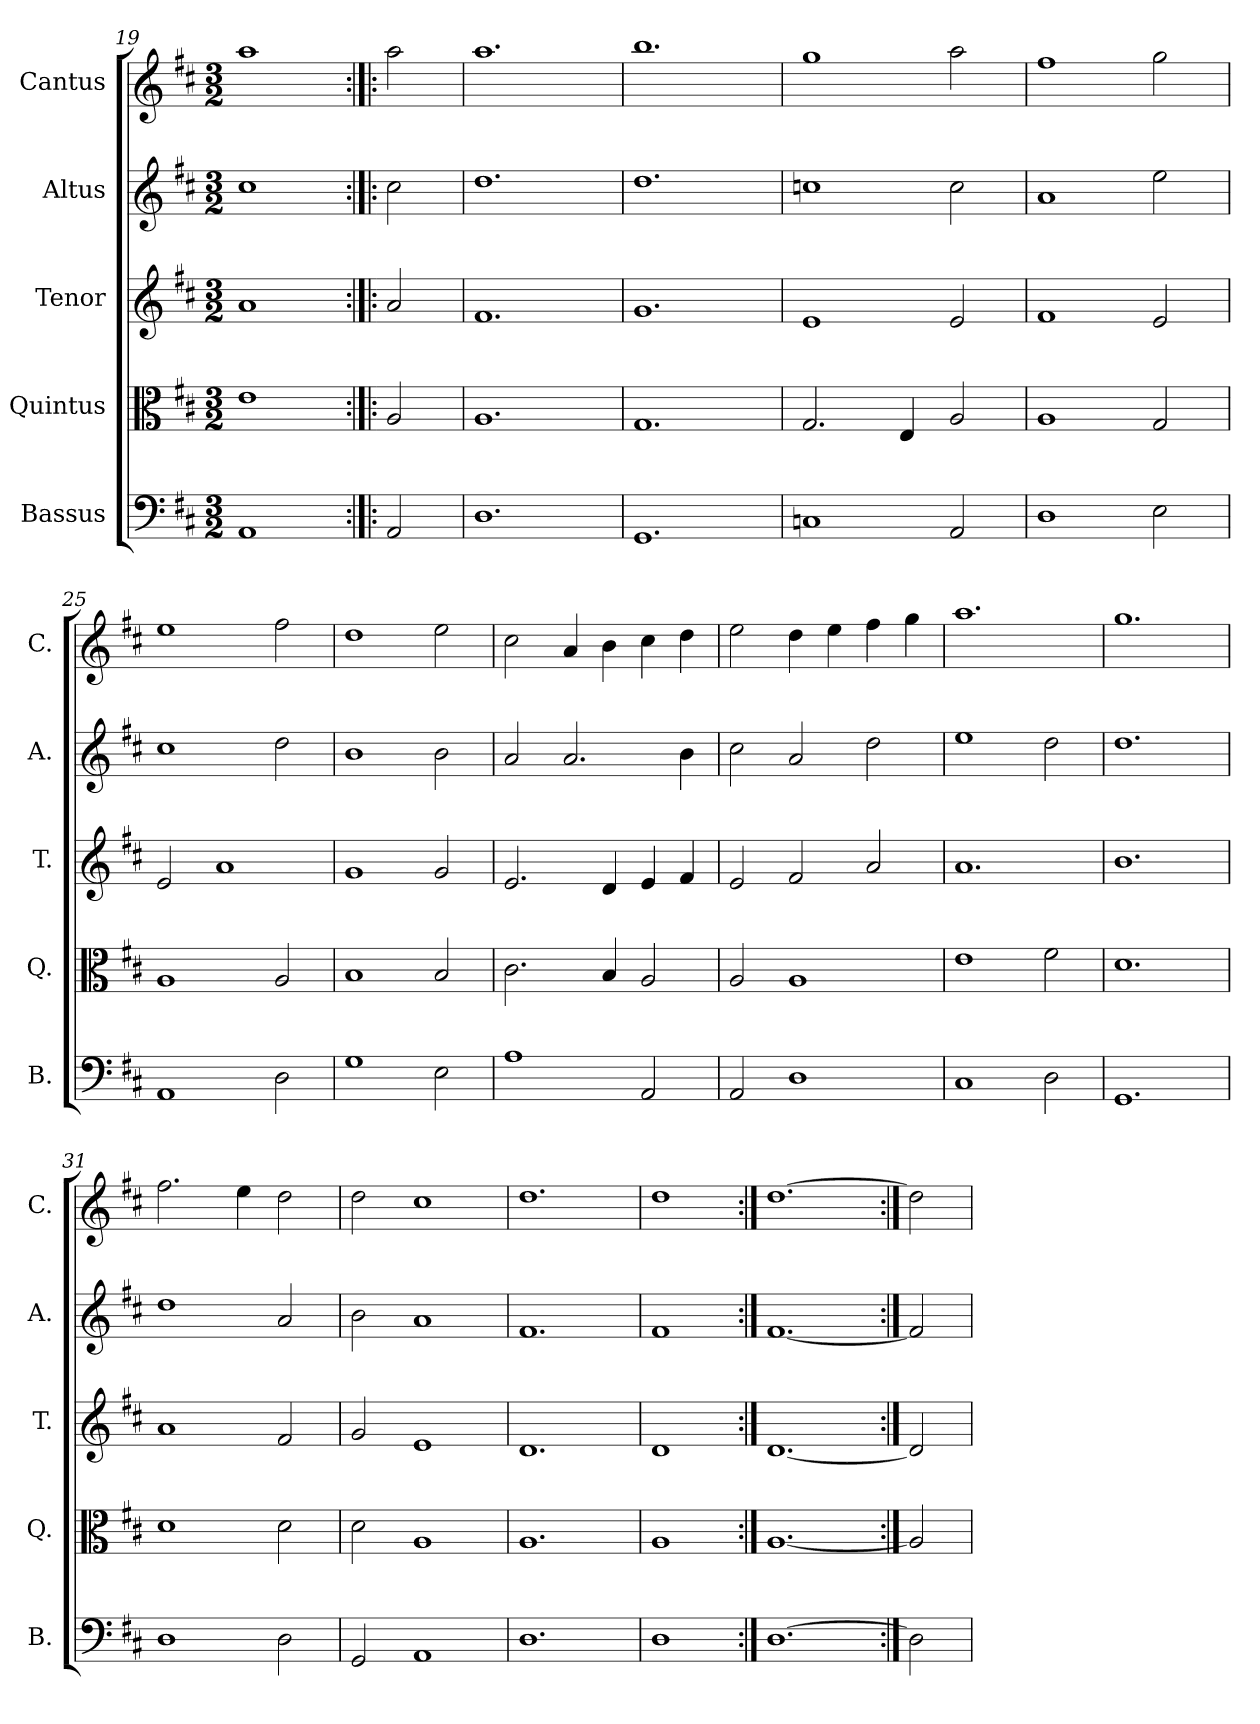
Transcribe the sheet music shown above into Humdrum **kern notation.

**kern	**kern	**kern	**kern	**kern
*part5	*part4	*part3	*part2	*part1
*staff5	*staff4	*staff3	*staff2	*staff1
*I"Bassus	*I"Quintus	*I"Tenor	*I"Altus	*I"Cantus
*I'B.	*I'Q.	*I'T.	*I'A.	*I'C.
*clefF4	*clefC3	*clefG2	*clefG2	*clefG2
*k[f#c#]	*k[f#c#]	*k[f#c#]	*k[f#c#]	*k[f#c#]
*D:	*D:	*D:	*D:	*D:
*M3/2	*M3/2	*M3/2	*M3/2	*M3/2
=19	=19	=19	=19	=19
1AA	1e	1a	1cc#	1aa
=20:|!|:	=20:|!|:	=20:|!|:	=20:|!|:	=20:|!|:
2AA/	2A/	2a/	2cc#\	2aa\
=21	=21	=21	=21	=21
1.D	1.A	1.f#	1.dd	1.aa
=22	=22	=22	=22	=22
1.GG	1.G	1.g	1.dd	1.bb
=23	=23	=23	=23	=23
1Cn	2.G/	1e	1ccn	1gg
.	4E/	.	.	.
2AA/	2A/	2e/	2cc\	2aa\
!!LO:LB:g=z
=24	=24	=24	=24	=24
1D	1A	1f#	1a	1ff#
2E\	2G/	2e/	2ee\	2gg\
=25	=25	=25	=25	=25
1AA	1A	2e/	1cc#	1ee
.	.	1a	.	.
2D\	2A/	.	2dd\	2ff#\
=26	=26	=26	=26	=26
1G	1B	1g	1b	1dd
2E\	2B/	2g/	2b\	2ee\
=27	=27	=27	=27	=27
1A	2.c#\	2.e/	2a/	2cc#\
.	.	.	2.a/	4a/
.	4B/	4d/	.	4b\
2AA/	2A/	4e/	.	4cc#\
.	.	4f#/	4b\	4dd\
=28	=28	=28	=28	=28
2AA/	2A/	2e/	2cc#\	2ee\
1D	1A	2f#/	2a/	4dd\
.	.	.	.	4ee\
.	.	2a/	2dd\	4ff#\
.	.	.	.	4gg\
=29	=29	=29	=29	=29
1C#	1e	1.a	1ee	1.aa
2D\	2f#\	.	2dd\	.
=30	=30	=30	=30	=30
1.GG	1.d	1.b	1.dd	1.gg
=31	=31	=31	=31	=31
1D	1d	1a	1dd	2.ff#\
.	.	.	.	4ee\
2D\	2d\	2f#/	2a/	2dd\
=32	=32	=32	=32	=32
2GG/	2d\	2g/	2b\	2dd\
1AA	1A	1e	1a	1cc#
=33	=33	=33	=33	=33
1.D	1.A	1.d	1.f#	1.dd
=34	=34	=34	=34	=34
1D	1A	1d	1f#	1dd
=35:|!	=35:|!	=35:|!	=35:|!	=35:|!
[1.D	[1.A	[1.d	[1.f#	[1.dd
=36:|!	=36:|!	=36:|!	=36:|!	=36:|!
2D]	2A]	2d]	2f#]	2dd]
=	=	=	=	=
*-	*-	*-	*-	*-
